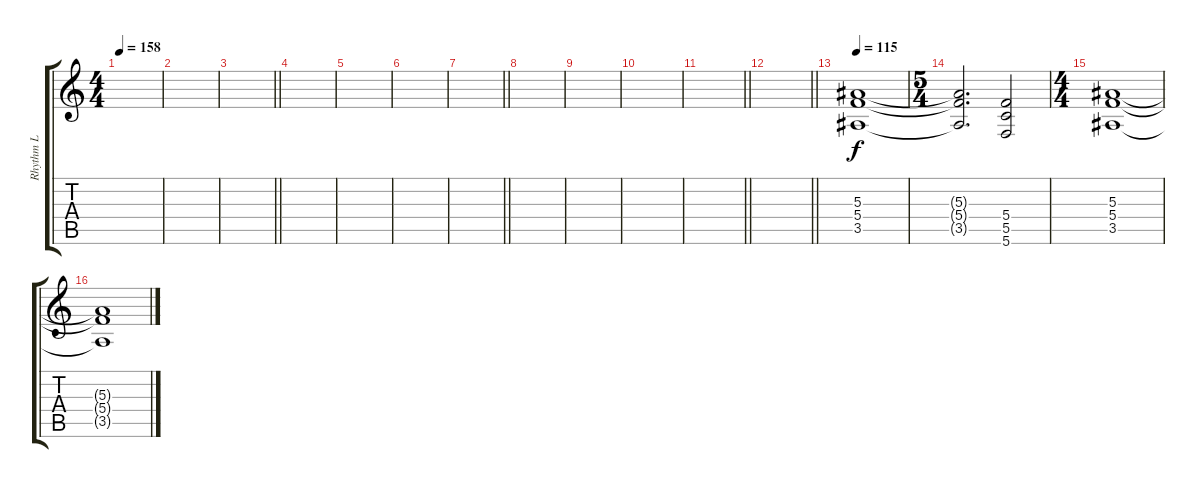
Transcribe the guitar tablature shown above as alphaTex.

\track ("Rhythm L" "Rhythm L") {instrument distortionguitar}
\staff {score tabs}
\tuning (D4 A3 F3 C3 G2 C2) {hide}
\ts (4 4)
\tempo 158
\clef g2
\ks c
|
|
\barLineRight lightlight
|
|
|
|
\barLineRight lightlight
|
|
|
|
\barLineRight lightlight
|
\barLineRight lightlight
|
\tempo 115
(5.3 5.4 3.5).1 |
\ts (5 4)
(5.3{t} 5.4{t} 3.5{t}).2{d} (5.4 5.5 5.6).2 |
\ts (4 4)
(5.3 5.4 3.5).1 |
(5.3{t} 5.4{t} 3.5{t}).1
